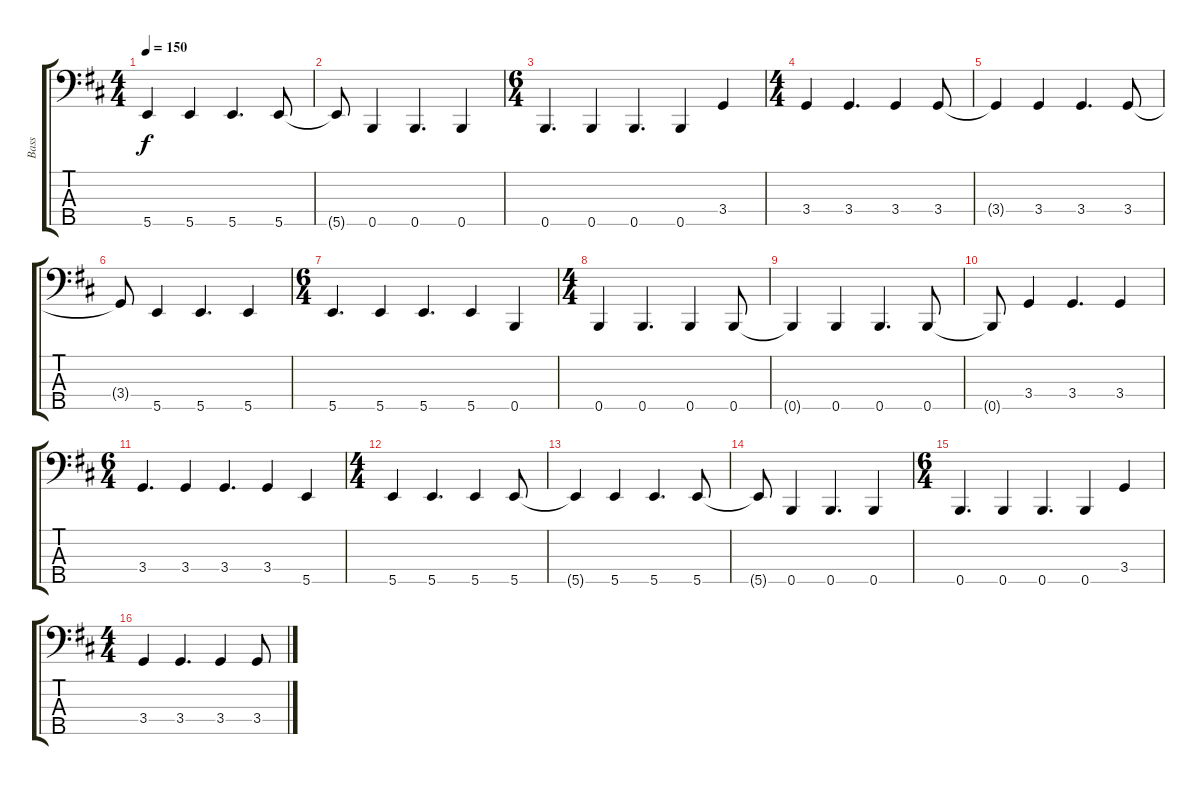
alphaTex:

\track ("Bass" "Bass") {instrument electricbasspick}
\staff {score tabs}
\tuning (G2 D2 A1 E1 B0) {hide}
\ts (4 4)
\tempo 150
\clef f4
\ks bminor
5.5{t}.4{dy f} 5.5.4 5.5.4{d} 5.5.8 |
5.5{t}.8 0.5.4 0.5.4{d} 0.5.4 |
\ts (6 4)
0.5.4{d} 0.5.4 0.5.4{d} 0.5.4 3.4.4 |
\ts (4 4)
3.4.4 3.4.4{d} 3.4.4 3.4.8 |
3.4{t}.4 3.4.4 3.4.4{d} 3.4.8 |
3.4{t}.8 5.5.4 5.5.4{d} 5.5.4 |
\ts (6 4)
5.5.4{d} 5.5.4 5.5.4{d} 5.5.4 0.5.4 |
\ts (4 4)
0.5.4 0.5.4{d} 0.5.4 0.5.8 |
0.5{t}.4 0.5.4 0.5.4{d} 0.5.8 |
0.5{t}.8 3.4.4 3.4.4{d} 3.4.4 |
\ts (6 4)
3.4.4{d} 3.4.4 3.4.4{d} 3.4.4 5.5.4 |
\ts (4 4)
5.5.4 5.5.4{d} 5.5.4 5.5.8 |
5.5{t}.4 5.5.4 5.5.4{d} 5.5.8 |
5.5{t}.8 0.5.4 0.5.4{d} 0.5.4 |
\ts (6 4)
0.5.4{d} 0.5.4 0.5.4{d} 0.5.4 3.4.4 |
\ts (4 4)
3.4.4 3.4.4{d} 3.4.4 3.4.8
